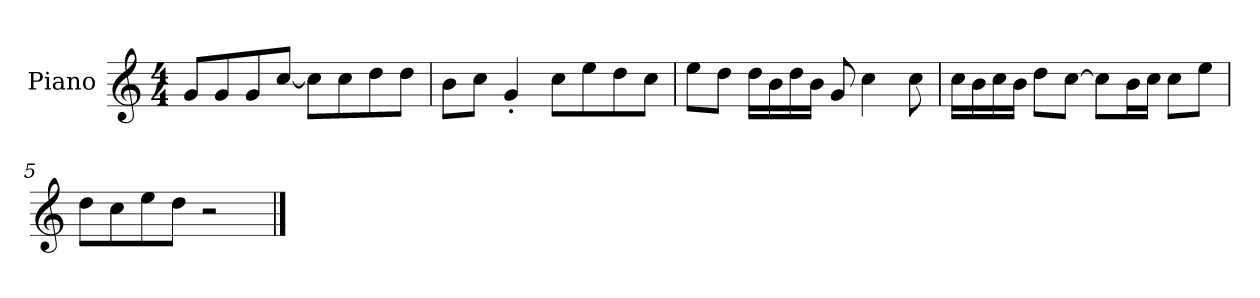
**kern
*part1
*staff1
*I"Piano
*I'P-no
*clefG2
*k[]
*M4/4
*MM90
=1
8g/L
8g/
8g/
[8cc/J
8cc\L]
8cc\
8dd\
8dd\J
=2
8b\L
8cc\J
4g'/
8cc\L
8ee\
8dd\
8cc\J
=3
8ee\L
8dd\J
16dd\LL
16b\
16dd\
16b\JJ
8g/
4cc\
8cc\
=4
16cc\LL
16b\
16cc\
16b\JJ
8dd\L
[8cc\J
8cc\L]
16b\L
16cc\JJ
8cc\L
8ee\J
=5
8dd\L
8cc\
8ee\
8dd\J
2r
==
*-
